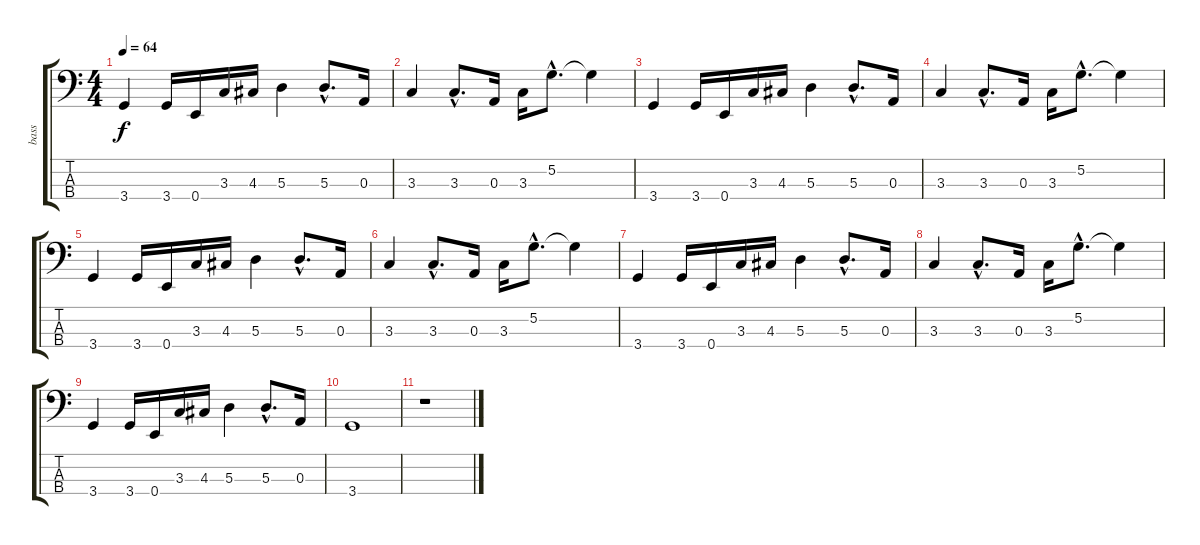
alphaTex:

\track ("bass" "bass") {instrument electricbassfinger}
\staff {score tabs}
\tuning (G2 D2 A1 E1) {hide}
\ts (4 4)
\tempo 64
\clef f4
\ks c
3.4.4{dy f} 3.4.16 0.4.16 3.3.16 4.3.16 5.3.4 5.3{hac}.8{d} 0.3.16 |
3.3.4 3.3{hac}.8{d} 0.3.16 3.3.16 5.2{hac}.8{d} 5.2{t}.4 |
3.4.4 3.4.16 0.4.16 3.3.16 4.3.16 5.3.4 5.3{hac}.8{d} 0.3.16 |
3.3.4 3.3{hac}.8{d} 0.3.16 3.3.16 5.2{hac}.8{d} 5.2{t}.4 |
3.4.4 3.4.16 0.4.16 3.3.16 4.3.16 5.3.4 5.3{hac}.8{d} 0.3.16 |
3.3.4 3.3{hac}.8{d} 0.3.16 3.3.16 5.2{hac}.8{d} 5.2{t}.4 |
3.4.4 3.4.16 0.4.16 3.3.16 4.3.16 5.3.4 5.3{hac}.8{d} 0.3.16 |
3.3.4 3.3{hac}.8{d} 0.3.16 3.3.16 5.2{hac}.8{d} 5.2{t}.4 |
3.4.4 3.4.16 0.4.16 3.3.16 4.3.16 5.3.4 5.3{hac}.8{d} 0.3.16 |
3.4.1 |
r.1
